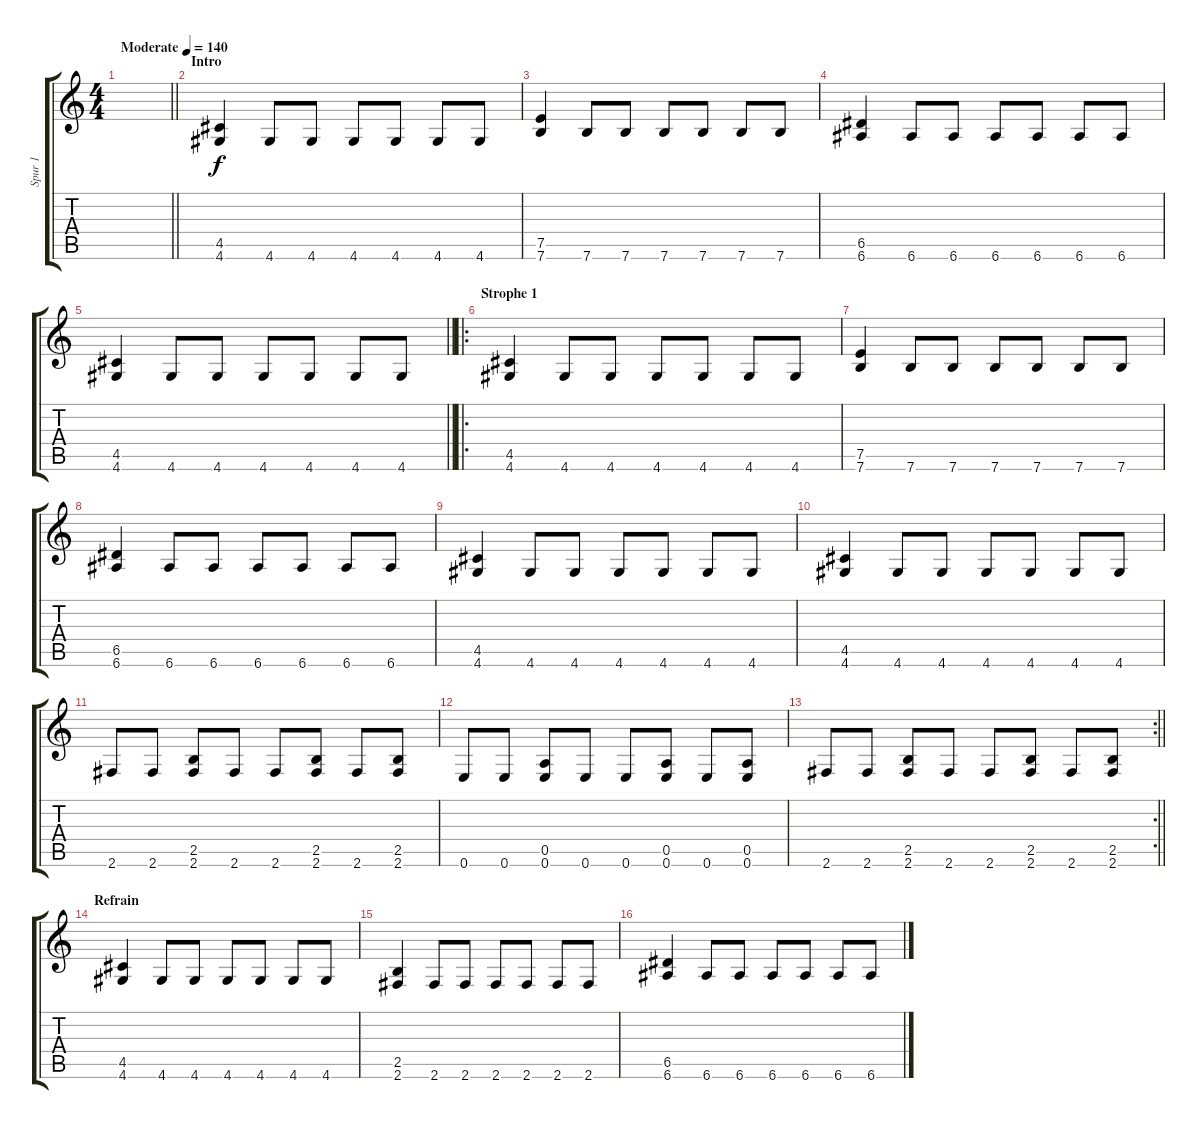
\track ("Spur 1" "Spur 1") {instrument distortionguitar}
\staff {score tabs}
\tuning (E4 B3 G3 D3 A2 E2) {hide}
\ts (4 4)
\tempo (140 "Moderate")
\clef g2
\barLineRight lightlight
\ks c
|
\section ("" "Intro")
(4.5 4.6).4 4.6.8 4.6.8 4.6.8 4.6.8 4.6.8 4.6.8 |
(7.5 7.6).4 7.6.8 7.6.8 7.6.8 7.6.8 7.6.8 7.6.8 |
(6.5 6.6).4 6.6.8 6.6.8 6.6.8 6.6.8 6.6.8 6.6.8 |
\barLineRight lightlight
(4.5 4.6).4 4.6.8 4.6.8 4.6.8 4.6.8 4.6.8 4.6.8 |
\ro
\section ("" "Strophe 1")
(4.5 4.6).4 4.6.8 4.6.8 4.6.8 4.6.8 4.6.8 4.6.8 |
(7.5 7.6).4 7.6.8 7.6.8 7.6.8 7.6.8 7.6.8 7.6.8 |
(6.5 6.6).4 6.6.8 6.6.8 6.6.8 6.6.8 6.6.8 6.6.8 |
(4.5 4.6).4 4.6.8 4.6.8 4.6.8 4.6.8 4.6.8 4.6.8 |
(4.5 4.6).4 4.6.8 4.6.8 4.6.8 4.6.8 4.6.8 4.6.8 |
2.6.8 2.6.8 (2.5 2.6).8 2.6.8 2.6.8 (2.5 2.6).8 2.6.8 (2.5 2.6).8 |
0.6.8 0.6.8 (0.5 0.6).8 0.6.8 0.6.8 (0.5 0.6).8 0.6.8 (0.5 0.6).8 |
\rc 2
\barLineRight lightlight
2.6.8 2.6.8 (2.5 2.6).8 2.6.8 2.6.8 (2.5 2.6).8 2.6.8 (2.5 2.6).8 |
\section ("" "Refrain")
(4.5 4.6).4 4.6.8 4.6.8 4.6.8 4.6.8 4.6.8 4.6.8 |
(2.5 2.6).4 2.6.8 2.6.8 2.6.8 2.6.8 2.6.8 2.6.8 |
(6.5 6.6).4 6.6.8 6.6.8 6.6.8 6.6.8 6.6.8 6.6.8
